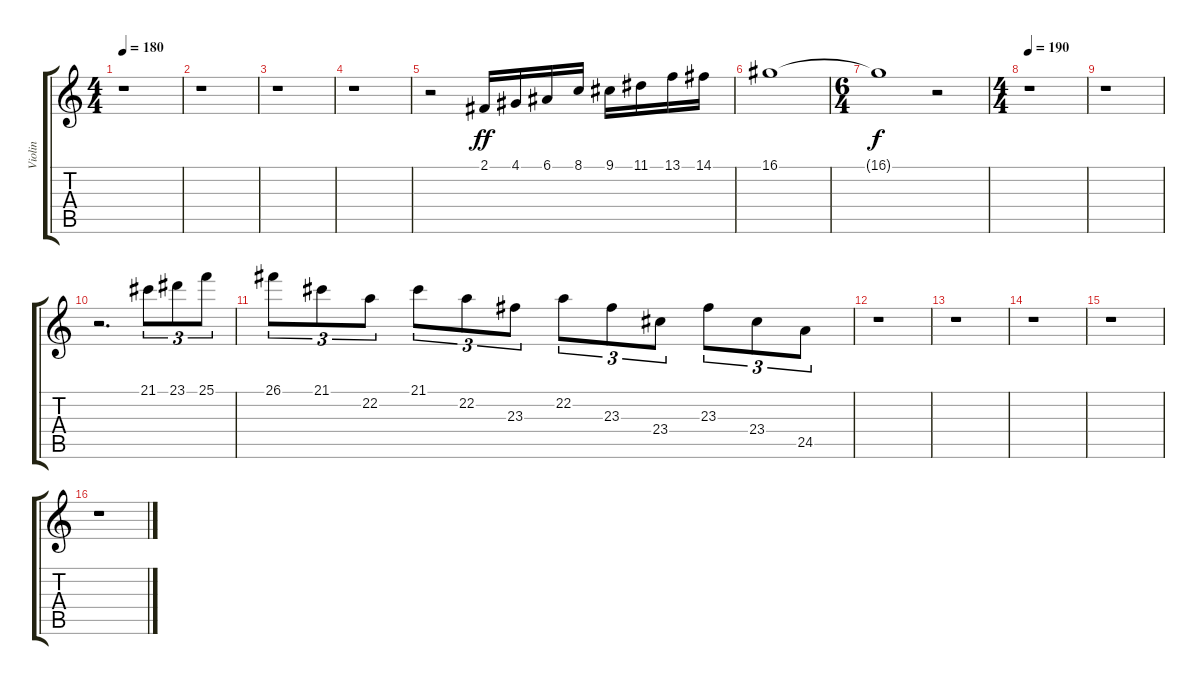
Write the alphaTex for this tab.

\track ("Violin" "Violin") {instrument violin}
\staff {score tabs}
\tuning (E4 B3 G3 D3 A2 E2) {hide}
\ts (4 4)
\tempo 180
\clef g2
\ks c
r.1{dy mf} |
r.1 |
r.1 |
r.1 |
r.2 2.1.16{dy ff instrument stringensemble1} 4.1.16 6.1.16 8.1.16 9.1.16 11.1.16 13.1.16 14.1.16 |
16.1.1 |
\ts (6 4)
16.1{t}.1{dy f} r.2 |
\ts (4 4)
\tempo 190
r.1 |
r.1 |
r.2{d} 21.1.8{tu (3 2)} 23.1.8{tu (3 2)} 25.1.8{tu (3 2)} |
26.1.8{tu (3 2)} 21.1.8{tu (3 2)} 22.2.8{tu (3 2)} 21.1.8{tu (3 2)} 22.2.8{tu (3 2)} 23.3.8{tu (3 2)} 22.2.8{tu (3 2)} 23.3.8{tu (3 2)} 23.4.8{tu (3 2)} 23.3.8{tu (3 2)} 23.4.8{tu (3 2)} 24.5.8{tu (3 2)} |
r.1 |
r.1 |
r.1 |
r.1 |
r.1
